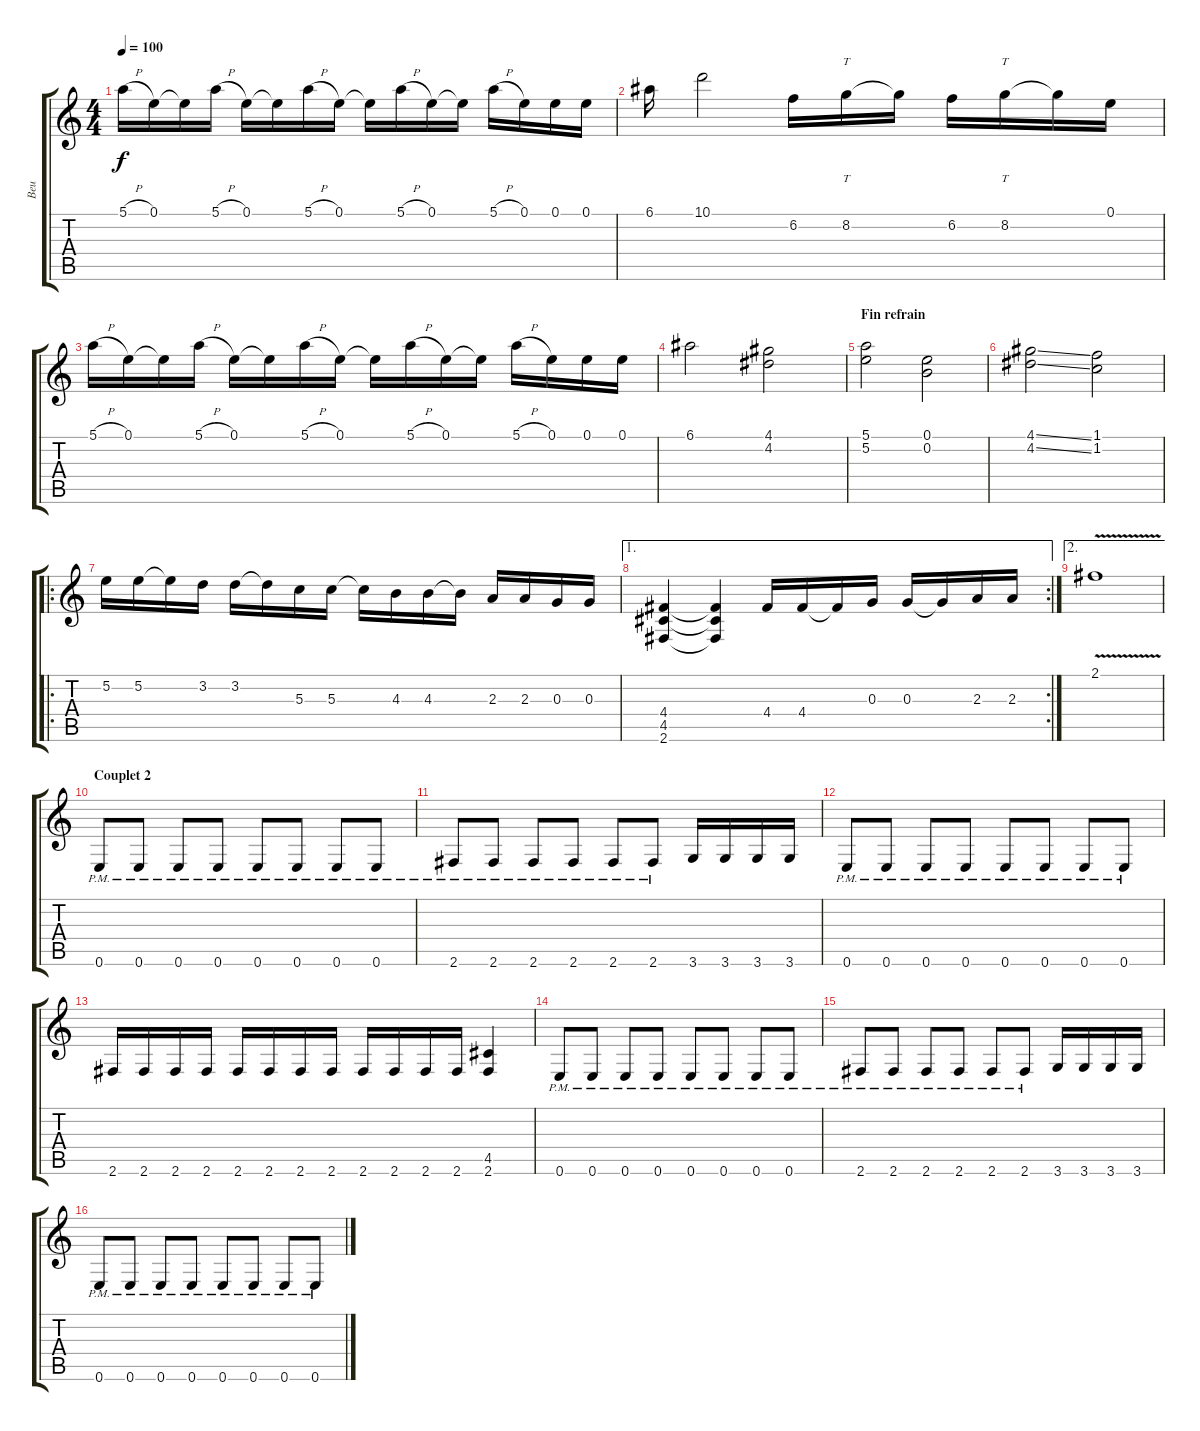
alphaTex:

\track ("Beu" "Beu") {instrument electricguitarmuted}
\staff {score tabs}
\tuning (E4 B3 G3 D3 A2 E2) {hide}
\ts (4 4)
\tempo 100
\clef g2
\ks c
5.1{h}.16{dy f} 0.1.16 0.1{t}.16 5.1{h}.16 0.1.16 0.1{t}.16 5.1{h}.16 0.1.16 0.1{t}.16 5.1{h}.16 0.1.16 0.1{t}.16 5.1{h}.16 0.1.16 0.1.16 0.1.16 |
6.1.16 10.1.2 6.2.16 8.2.16{tt} 8.2{t}.16 6.2.16 8.2.16{tt} 8.2{t}.16 0.1.16 |
5.1{h}.16 0.1.16 0.1{t}.16 5.1{h}.16 0.1.16 0.1{t}.16 5.1{h}.16 0.1.16 0.1{t}.16 5.1{h}.16 0.1.16 0.1{t}.16 5.1{h}.16 0.1.16 0.1.16 0.1.16 |
6.1.2 (4.1 4.2).2 |
\section ("" "Fin refrain")
(5.1 5.2).2 (0.1 0.2).2 |
(4.1{ss} 4.2{ss}).2 (1.1 1.2).2 |
\ro
5.2.16 5.2.16 5.2{t}.16 3.2.16 3.2.16 3.2{t}.16 5.3.16 5.3.16 5.3{t}.16 4.3.16 4.3.16 4.3{t}.16 2.3.16 2.3.16 0.3.16 0.3.16 |
\ae 1
\rc 2
(4.4 4.5 2.6).4 (4.4{t} 4.5{t} 2.6{t}).4 4.4.16 4.4.16 4.4{t}.16 0.3.16 0.3.16 0.3{t}.16 2.3.16 2.3.16 |
\ae 2
2.1{v}.1 |
\section ("" "Couplet 2")
0.6{pm}.8 0.6{pm}.8 0.6{pm}.8 0.6{pm}.8 0.6{pm}.8 0.6{pm}.8 0.6{pm}.8 0.6{pm}.8 |
2.6{pm}.8 2.6{pm}.8 2.6{pm}.8 2.6{pm}.8 2.6{pm}.8 2.6{pm}.8 3.6.16 3.6.16 3.6.16 3.6.16 |
0.6{pm}.8 0.6{pm}.8 0.6{pm}.8 0.6{pm}.8 0.6{pm}.8 0.6{pm}.8 0.6{pm}.8 0.6{pm}.8 |
2.6.16 2.6.16 2.6.16 2.6.16 2.6.16 2.6.16 2.6.16 2.6.16 2.6.16 2.6.16 2.6.16 2.6.16 (4.5 2.6).4 |
0.6{pm}.8 0.6{pm}.8 0.6{pm}.8 0.6{pm}.8 0.6{pm}.8 0.6{pm}.8 0.6{pm}.8 0.6{pm}.8 |
2.6{pm}.8 2.6{pm}.8 2.6{pm}.8 2.6{pm}.8 2.6{pm}.8 2.6{pm}.8 3.6.16 3.6.16 3.6.16 3.6.16 |
0.6{pm}.8 0.6{pm}.8 0.6{pm}.8 0.6{pm}.8 0.6{pm}.8 0.6{pm}.8 0.6{pm}.8 0.6{pm}.8
